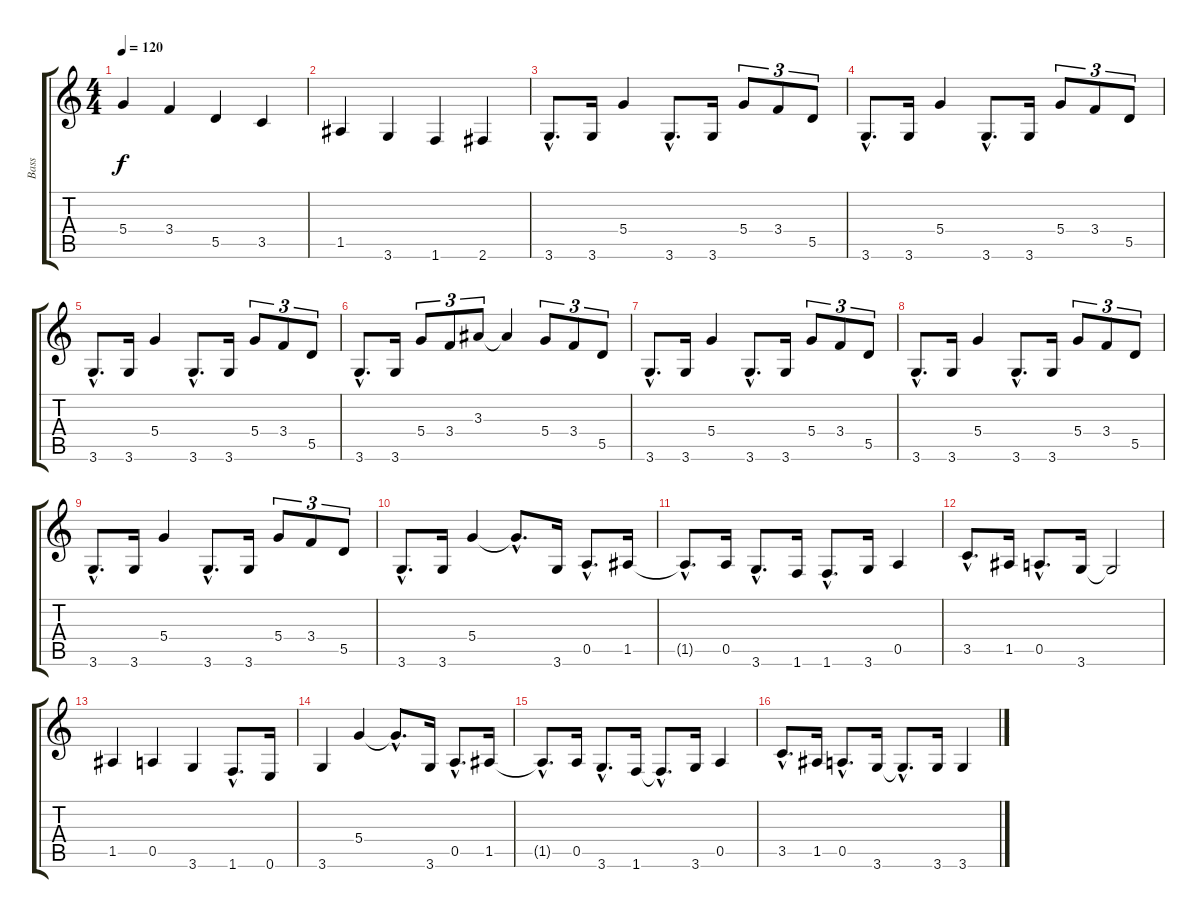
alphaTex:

\track ("Bass" "Bass") {instrument electricbassfinger}
\staff {score tabs}
\tuning (E4 B3 G3 D3 A2 E2) {hide}
\ts (4 4)
\tempo 120
\clef g2
\ks c
5.4.4{dy f} 3.4.4 5.5.4 3.5.4 |
1.5.4 3.6.4 1.6.4 2.6.4 |
3.6{hac}.8{d} 3.6.16 5.4.4 3.6{hac}.8{d} 3.6.16 5.4.8{tu (3 2)} 3.4.8{tu (3 2)} 5.5.8{tu (3 2)} |
3.6{hac}.8{d} 3.6.16 5.4.4 3.6{hac}.8{d} 3.6.16 5.4.8{tu (3 2)} 3.4.8{tu (3 2)} 5.5.8{tu (3 2)} |
3.6{hac}.8{d} 3.6.16 5.4.4 3.6{hac}.8{d} 3.6.16 5.4.8{tu (3 2)} 3.4.8{tu (3 2)} 5.5.8{tu (3 2)} |
3.6{hac}.8{d} 3.6.16 5.4.8{tu (3 2)} 3.4.8{tu (3 2)} 3.3.8{tu (3 2)} 3.3{t}.4 5.4.8{tu (3 2)} 3.4.8{tu (3 2)} 5.5.8{tu (3 2)} |
3.6{hac}.8{d} 3.6.16 5.4.4 3.6{hac}.8{d} 3.6.16 5.4.8{tu (3 2)} 3.4.8{tu (3 2)} 5.5.8{tu (3 2)} |
3.6{hac}.8{d} 3.6.16 5.4.4 3.6{hac}.8{d} 3.6.16 5.4.8{tu (3 2)} 3.4.8{tu (3 2)} 5.5.8{tu (3 2)} |
3.6{hac}.8{d} 3.6.16 5.4.4 3.6{hac}.8{d} 3.6.16 5.4.8{tu (3 2)} 3.4.8{tu (3 2)} 5.5.8{tu (3 2)} |
3.6{hac}.8{d} 3.6.16 5.4.4 5.4{hac t}.8{d} 3.6.16 0.5{hac}.8{d} 1.5.16 |
1.5{hac t}.8{d} 0.5.16 3.6{hac}.8{d} 1.6.16 1.6{hac}.8{d} 3.6.16 0.5.4 |
3.5{hac}.8{d} 1.5.16 0.5{hac}.8{d} 3.6.16 3.6{t}.2 |
1.5.4 0.5.4 3.6.4 1.6{hac}.8{d} 0.6.16 |
3.6.4 5.4.4 5.4{hac t}.8{d} 3.6.16 0.5{hac}.8{d} 1.5.16 |
1.5{hac t}.8{d} 0.5.16 3.6{hac}.8{d} 1.6.16 1.6{hac t}.8{d} 3.6.16 0.5.4 |
3.5{hac}.8{d} 1.5.16 0.5{hac}.8{d} 3.6.16 3.6{hac t}.8{d} 3.6.16 3.6.4
